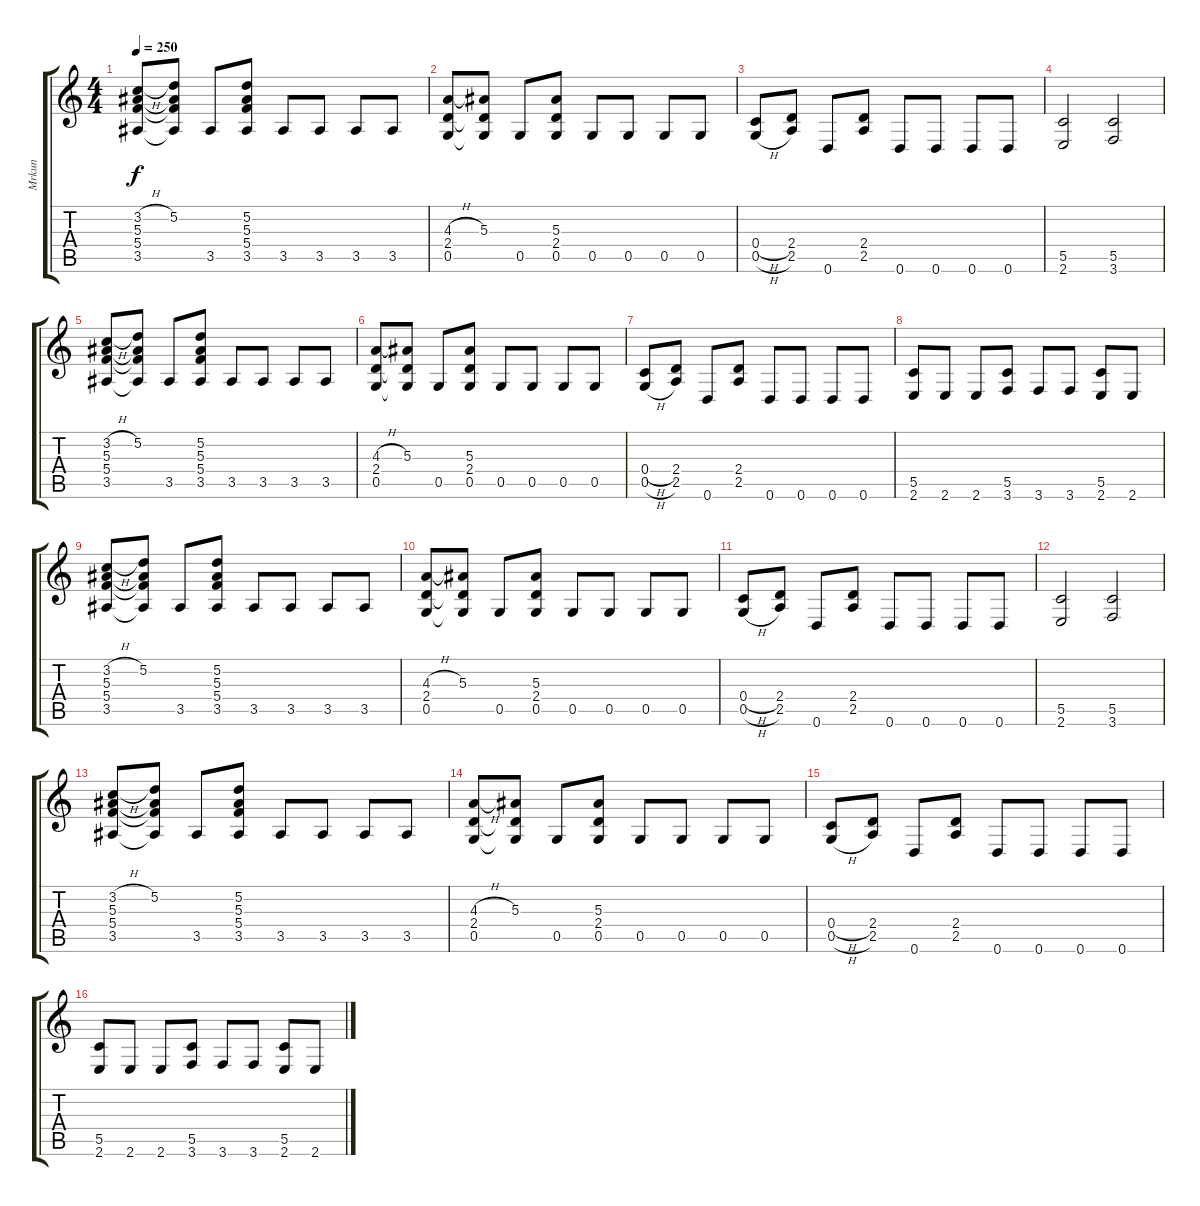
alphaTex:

\track ("Mrkun" "Mrkun") {instrument distortionguitar}
\staff {score tabs}
\tuning (D4 A3 F3 C3 G2 D2) {hide}
\ts (4 4)
\tempo 250
\clef g2
\ks c
(3.2{h} 5.3 5.4 3.5).8{dy f} (5.2 5.3{t} 5.4{t} 3.5{t}).8 3.5.8 (5.2 5.3 5.4 3.5).8 3.5.8 3.5.8 3.5.8 3.5.8 |
(4.3{h} 2.4 0.5).8 (5.3 2.4{t} 0.5{t}).8 0.5.8 (5.3 2.4 0.5).8 0.5.8 0.5.8 0.5.8 0.5.8 |
(0.4{h} 0.5{h}).8 (2.4 2.5).8 0.6.8 (2.4 2.5).8 0.6.8 0.6.8 0.6.8 0.6.8 |
(5.5 2.6).2 (5.5 3.6).2 |
(3.2{h} 5.3 5.4 3.5).8 (5.2 5.3{t} 5.4{t} 3.5{t}).8 3.5.8 (5.2 5.3 5.4 3.5).8 3.5.8 3.5.8 3.5.8 3.5.8 |
(4.3{h} 2.4 0.5).8 (5.3 2.4{t} 0.5{t}).8 0.5.8 (5.3 2.4 0.5).8 0.5.8 0.5.8 0.5.8 0.5.8 |
(0.4{h} 0.5{h}).8 (2.4 2.5).8 0.6.8 (2.4 2.5).8 0.6.8 0.6.8 0.6.8 0.6.8 |
(5.5 2.6).8 2.6.8 2.6.8 (5.5 3.6).8 3.6.8 3.6.8 (5.5 2.6).8 2.6.8 |
(3.2{h} 5.3 5.4 3.5).8 (5.2 5.3{t} 5.4{t} 3.5{t}).8 3.5.8 (5.2 5.3 5.4 3.5).8 3.5.8 3.5.8 3.5.8 3.5.8 |
(4.3{h} 2.4 0.5).8 (5.3 2.4{t} 0.5{t}).8 0.5.8 (5.3 2.4 0.5).8 0.5.8 0.5.8 0.5.8 0.5.8 |
(0.4{h} 0.5{h}).8 (2.4 2.5).8 0.6.8 (2.4 2.5).8 0.6.8 0.6.8 0.6.8 0.6.8 |
(5.5 2.6).2 (5.5 3.6).2 |
(3.2{h} 5.3 5.4 3.5).8 (5.2 5.3{t} 5.4{t} 3.5{t}).8 3.5.8 (5.2 5.3 5.4 3.5).8 3.5.8 3.5.8 3.5.8 3.5.8 |
(4.3{h} 2.4 0.5).8 (5.3 2.4{t} 0.5{t}).8 0.5.8 (5.3 2.4 0.5).8 0.5.8 0.5.8 0.5.8 0.5.8 |
(0.4{h} 0.5{h}).8 (2.4 2.5).8 0.6.8 (2.4 2.5).8 0.6.8 0.6.8 0.6.8 0.6.8 |
(5.5 2.6).8 2.6.8 2.6.8 (5.5 3.6).8 3.6.8 3.6.8 (5.5 2.6).8 2.6.8
